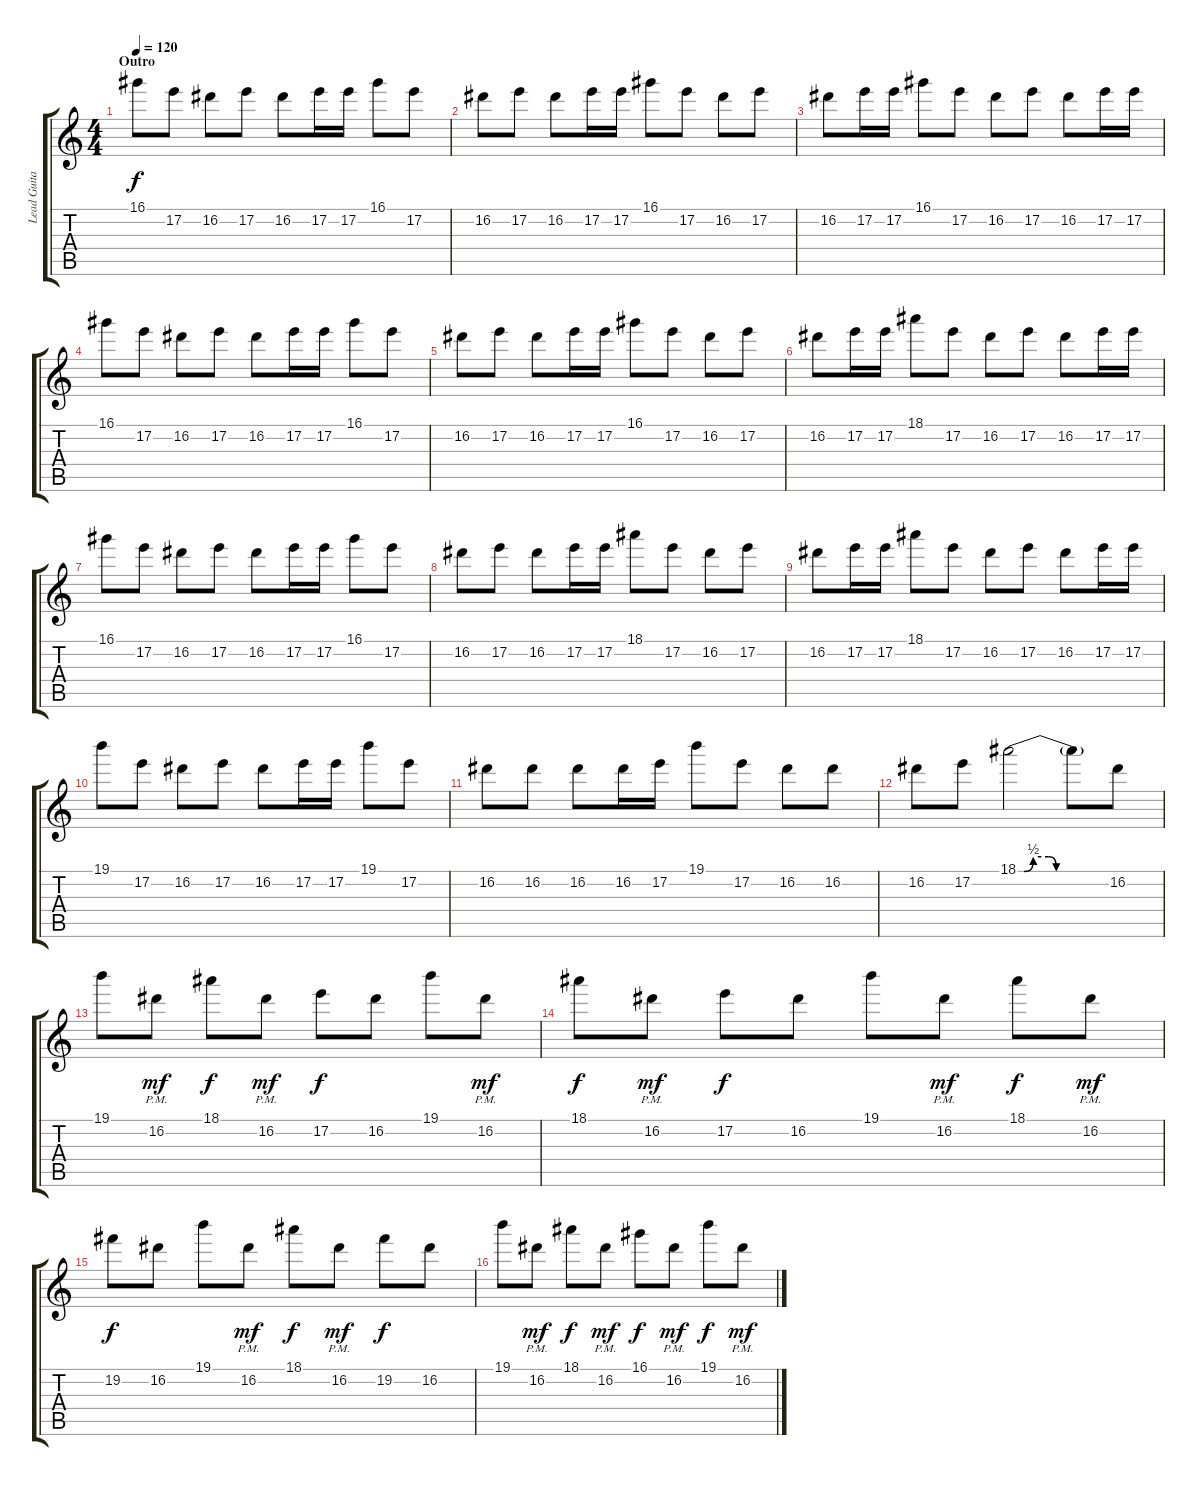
\track ("Lead Guitar" "Lead Guita") {instrument overdrivenguitar}
\staff {score tabs}
\tuning (E4 B3 G3 D3 A2 E2) {hide}
\ts (4 4)
\section ("" "Outro")
\tempo 120
\clef g2
\ks c
16.1.8{dy f} 17.2.8 16.2.8 17.2.8 16.2.8 17.2.16 17.2.16 16.1.8 17.2.8 |
16.2.8 17.2.8 16.2.8 17.2.16 17.2.16 16.1.8 17.2.8 16.2.8 17.2.8 |
16.2.8 17.2.16 17.2.16 16.1.8 17.2.8 16.2.8 17.2.8 16.2.8 17.2.16 17.2.16 |
16.1.8 17.2.8 16.2.8 17.2.8 16.2.8 17.2.16 17.2.16 16.1.8 17.2.8 |
16.2.8 17.2.8 16.2.8 17.2.16 17.2.16 16.1.8 17.2.8 16.2.8 17.2.8 |
16.2.8 17.2.16 17.2.16 18.1.8 17.2.8 16.2.8 17.2.8 16.2.8 17.2.16 17.2.16 |
16.1.8 17.2.8 16.2.8 17.2.8 16.2.8 17.2.16 17.2.16 16.1.8 17.2.8 |
16.2.8 17.2.8 16.2.8 17.2.16 17.2.16 18.1.8 17.2.8 16.2.8 17.2.8 |
16.2.8 17.2.16 17.2.16 18.1.8 17.2.8 16.2.8 17.2.8 16.2.8 17.2.16 17.2.16 |
19.1.8 17.2.8 16.2.8 17.2.8 16.2.8 17.2.16 17.2.16 19.1.8 17.2.8 |
16.2.8 16.2.8 16.2.8 16.2.16 17.2.16 19.1.8 17.2.8 16.2.8 16.2.8 |
16.2.8 17.2.8 18.1{be (custom 0 0 4 0 10 2 20 2 25 0 30 0 45 0 60 0)}.2 18.1{t}.8 16.2.8 |
19.1.8 16.2{pm}.8{dy mf} 18.1.8{dy f} 16.2{pm}.8{dy mf} 17.2.8{dy f} 16.2.8 19.1.8 16.2{pm}.8{dy mf} |
18.1.8{dy f} 16.2{pm}.8{dy mf} 17.2.8{dy f} 16.2.8 19.1.8 16.2{pm}.8{dy mf} 18.1.8{dy f} 16.2{pm}.8{dy mf} |
19.2.8{dy f} 16.2.8 19.1.8 16.2{pm}.8{dy mf} 18.1.8{dy f} 16.2{pm}.8{dy mf} 19.2.8{dy f} 16.2.8 |
19.1.8 16.2{pm}.8{dy mf} 18.1.8{dy f} 16.2{pm}.8{dy mf} 16.1.8{dy f} 16.2{pm}.8{dy mf} 19.1.8{dy f} 16.2{pm}.8{dy mf}
